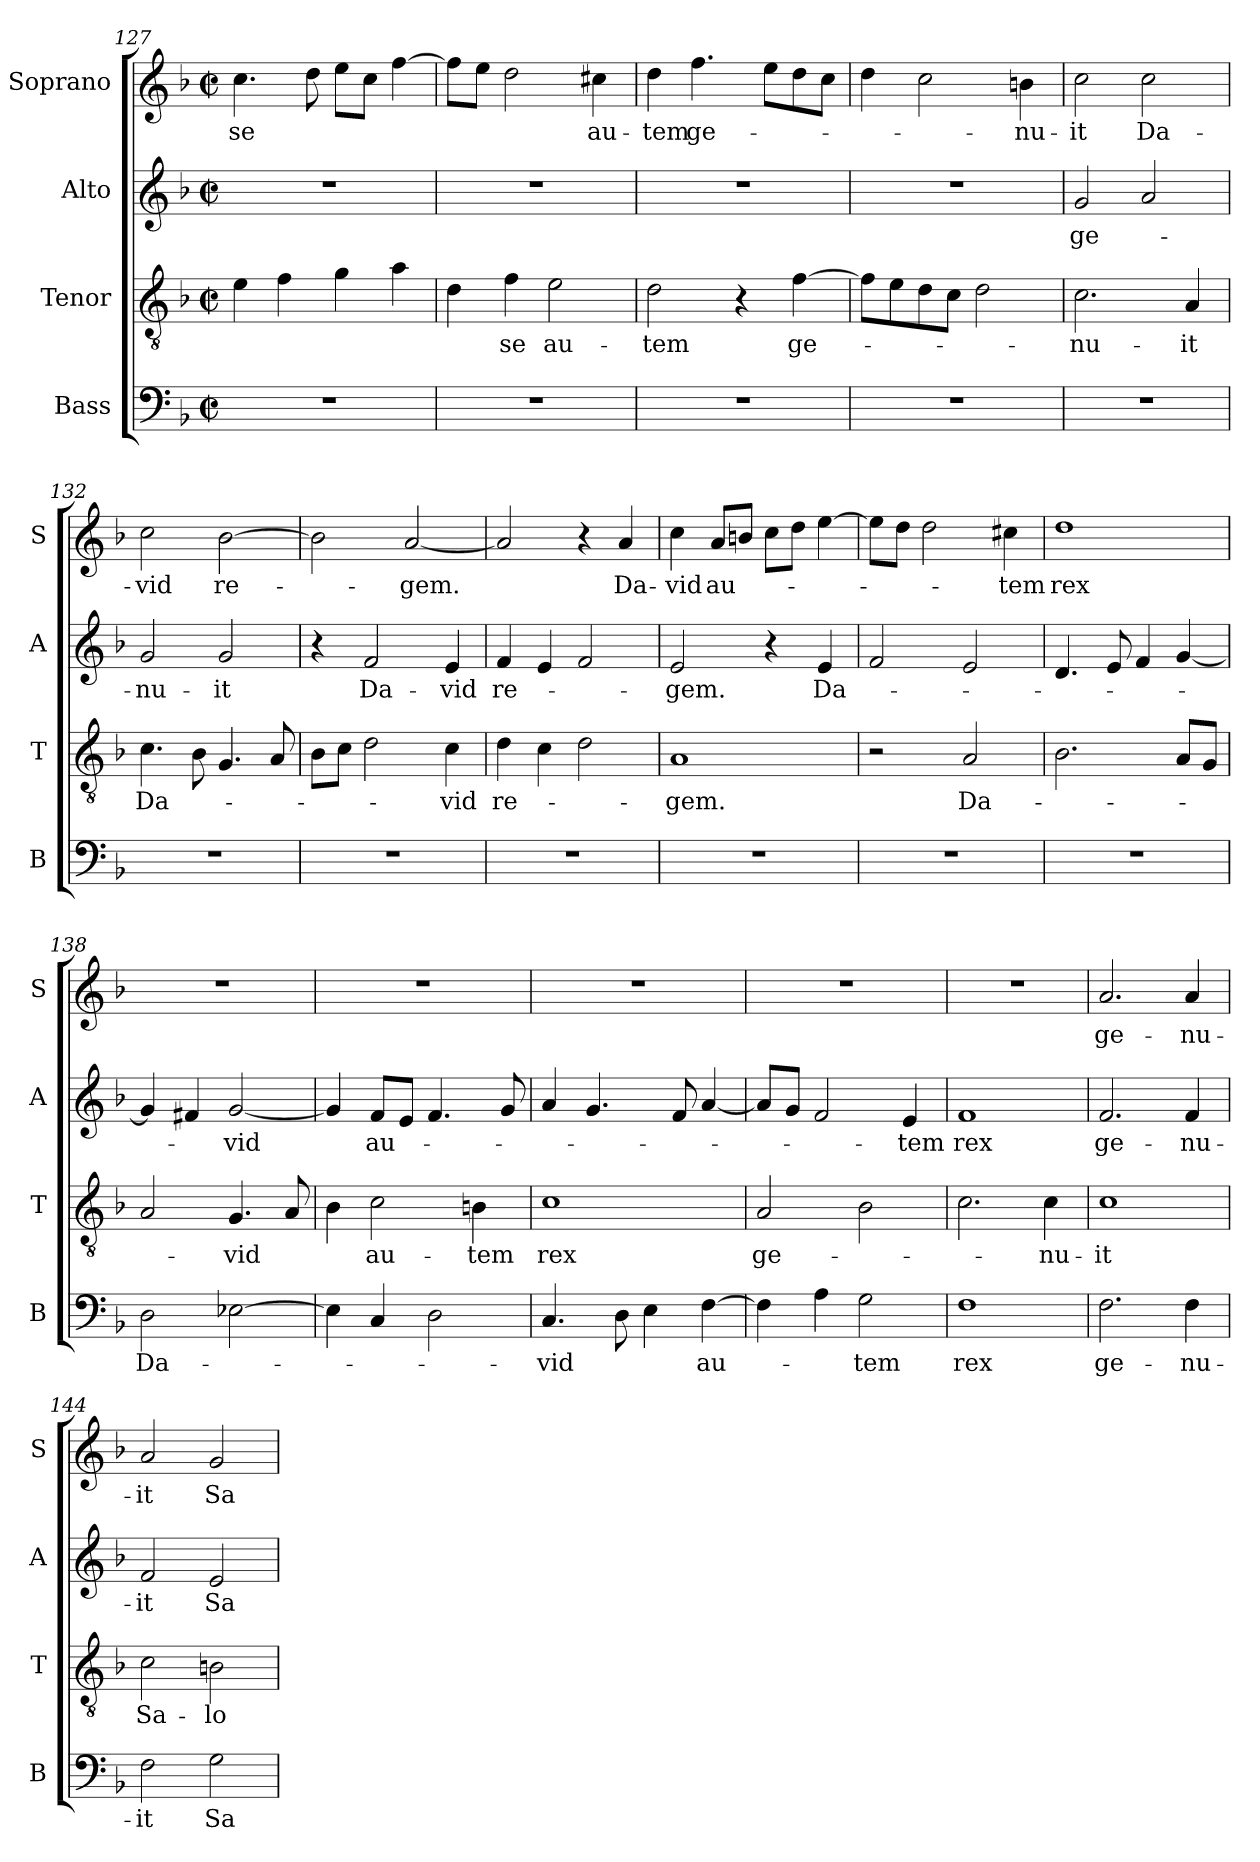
**kern	**text	**kern	**text	**kern	**text	**kern	**text
*part4	*part4	*part3	*part3	*part2	*part2	*part1	*part1
*staff4	*staff4	*staff3	*staff3	*staff2	*staff2	*staff1	*staff1
*I"Bass	*	*I"Tenor	*	*I"Alto	*	*I"Soprano	*
*I'B	*	*I'T	*	*I'A	*	*I'S	*
*clefF4	*	*clefGv2	*	*clefG2	*	*clefG2	*
*k[b-]	*	*k[b-]	*	*k[b-]	*	*k[b-]	*
*F:	*	*F:	*	*F:	*	*F:	*
*M2/2	*	*M2/2	*	*M2/2	*	*M2/2	*
*met(c|)	*	*met(c|)	*	*met(c|)	*	*met(c|)	*
=127	=127	=127	=127	=127	=127	=127	=127
1r	.	4e\	.	1r	.	4.cc\	-se
.	.	4f\	.	.	.	.	.
.	.	.	.	.	.	8dd\	.
.	.	4g\	.	.	.	8ee\L	.
.	.	.	.	.	.	8cc\J	.
.	.	4a\	.	.	.	[4ff\	.
!!LO:PB:g=z
=128	=128	=128	=128	=128	=128	=128	=128
1r	.	4d\	.	1r	.	8ff\L]	.
.	.	.	.	.	.	8ee\J	.
.	.	4f\	-se	.	.	2dd\	.
.	.	2e\	au-	.	.	.	.
.	.	.	.	.	.	4cc#X\	au-
=129	=129	=129	=129	=129	=129	=129	=129
1r	.	2d\	-tem	1r	.	4dd\	-tem
.	.	.	.	.	.	4.ff\	ge-
.	.	4r	.	.	.	.	.
.	.	.	.	.	.	8ee\L	.
.	.	[4f\	ge-	.	.	8dd\	.
.	.	.	.	.	.	8cc\J	.
=130	=130	=130	=130	=130	=130	=130	=130
1r	.	8f\L]	.	1r	.	4dd\	.
.	.	8e\	.	.	.	.	.
.	.	8d\	.	.	.	2cc\	.
.	.	8c\J	.	.	.	.	.
.	.	2d\	.	.	.	.	.
.	.	.	.	.	.	4bn\	-nu-
=131	=131	=131	=131	=131	=131	=131	=131
1r	.	2.c\	-nu-	2g/	ge-	2cc\	-it
.	.	.	.	2a/	.	2cc\	Da-
.	.	4A/	-it	.	.	.	.
=132	=132	=132	=132	=132	=132	=132	=132
1r	.	4.c\	Da-	2g/	-nu-	2cc\	-vid
.	.	8B-\	.	.	.	.	.
.	.	4.G/	.	2g/	-it	[2b-\	re-
.	.	8A/	.	.	.	.	.
!!LO:LB:g=z
=133	=133	=133	=133	=133	=133	=133	=133
1r	.	8B-\L	.	4r	.	2b-\]	.
.	.	8c\J	.	.	.	.	.
.	.	2d\	.	2f/	Da-	.	.
.	.	.	.	.	.	[2a/	-gem.
.	.	4c\	-vid	4e/	-vid	.	.
=134	=134	=134	=134	=134	=134	=134	=134
1r	.	4d\	re-	4f/	re-	2a/]	.
.	.	4c\	.	4e/	.	.	.
.	.	2d\	.	2f/	.	4r	.
.	.	.	.	.	.	4a/	Da-
=135	=135	=135	=135	=135	=135	=135	=135
1r	.	1A	-gem.	2e/	-gem.	4cc\	-vid
.	.	.	.	.	.	8a/L	au-
.	.	.	.	.	.	8bn/J	.
.	.	.	.	4r	.	8cc\L	.
.	.	.	.	.	.	8dd\J	.
.	.	.	.	4e/	Da-	[4ee\	.
=136	=136	=136	=136	=136	=136	=136	=136
1r	.	2r	.	2f/	.	8ee\L]	.
.	.	.	.	.	.	8dd\J	.
.	.	.	.	.	.	2dd\	.
.	.	2A/	Da-	2e/	.	.	.
.	.	.	.	.	.	4cc#X\	-tem
=137	=137	=137	=137	=137	=137	=137	=137
1r	.	2.B-\	.	4.d/	.	1dd	rex
.	.	.	.	8e/	.	.	.
.	.	.	.	4f/	.	.	.
.	.	8A/L	.	[4g/	.	.	.
.	.	8G/J	.	.	.	.	.
!!LO:LB:g=z
=138	=138	=138	=138	=138	=138	=138	=138
2D\	Da-	2A/	.	4g/]	.	1r	.
.	.	.	.	4f#X/	.	.	.
[2E-X\	.	4.G/	-vid	[2g/	-vid	.	.
.	.	8A/	.	.	.	.	.
=139	=139	=139	=139	=139	=139	=139	=139
4E-\]	.	4B-\	.	4g/]	.	1r	.
4C/	.	2c\	au-	8f/L	au-	.	.
.	.	.	.	8e/J	.	.	.
2D\	.	.	.	4.f/	.	.	.
.	.	4Bn\	-tem	.	.	.	.
.	.	.	.	8g/	.	.	.
=140	=140	=140	=140	=140	=140	=140	=140
4.C/	-vid	1c	rex	4a/	.	1r	.
.	.	.	.	4.g/	.	.	.
8D\	.	.	.	.	.	.	.
4E\	.	.	.	.	.	.	.
.	.	.	.	8f/	.	.	.
[4F\	au-	.	.	[4a/	.	.	.
=141	=141	=141	=141	=141	=141	=141	=141
4F\]	.	2A/	ge-	8a/L]	.	1r	.
.	.	.	.	8g/J	.	.	.
4A\	.	.	.	2f/	.	.	.
2G\	-tem	2B-\	.	.	.	.	.
.	.	.	.	4e/	-tem	.	.
=142	=142	=142	=142	=142	=142	=142	=142
1F	rex	2.c\	.	1f	rex	1r	.
.	.	4c\	-nu-	.	.	.	.
=143	=143	=143	=143	=143	=143	=143	=143
2.F\	ge-	1c	-it	2.f/	ge-	2.a/	ge-
4F\	-nu-	.	.	4f/	-nu-	4a/	-nu-
!!LO:PB:g=z
=144	=144	=144	=144	=144	=144	=144	=144
2F\	-it	2c\	Sa-	2f/	-it	2a/	-it
2G\	Sa-	2Bn\	-lo-	2e/	Sa-	2g/	Sa-
=	=	=	=	=	=	=	=
*-	*-	*-	*-	*-	*-	*-	*-
